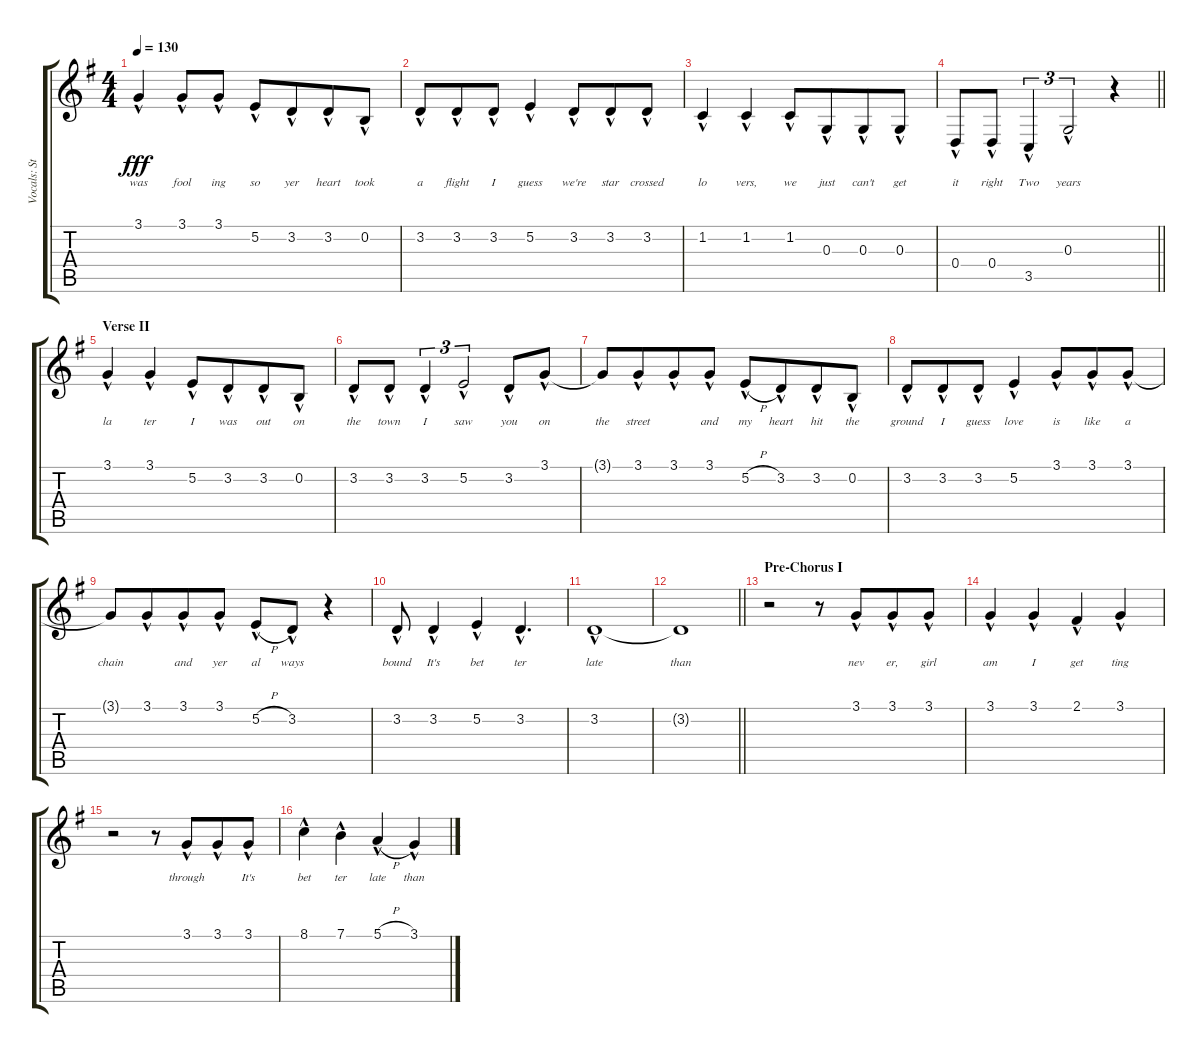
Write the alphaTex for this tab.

\track ("Vocals: Stephen" "Vocals: St") {instrument lead2sawtooth}
\staff {score tabs}
\tuning (E4 B3 G3 D3 A2 E2) {hide}
\ts (4 4)
\tempo 130
\clef g2
\ks g
3.1{hac}.4{lyrics (0 "was") lyrics (1 "") lyrics (2 "") lyrics (3 "") lyrics (4 "") dy fff} 3.1{hac}.8{lyrics (0 "fool") lyrics (1 "") lyrics (2 "") lyrics (3 "") lyrics (4 "")} 3.1{hac}.8{lyrics (0 "ing") lyrics (1 "") lyrics (2 "") lyrics (3 "") lyrics (4 "") beam split} 5.2{hac}.8{lyrics (0 "so") lyrics (1 "") lyrics (2 "") lyrics (3 "") lyrics (4 "")} 3.2{hac}.8{lyrics (0 "yer") lyrics (1 "") lyrics (2 "") lyrics (3 "") lyrics (4 "") beam merge} 3.2{hac}.8{lyrics (0 "heart") lyrics (1 "") lyrics (2 "") lyrics (3 "") lyrics (4 "")} 0.2{hac}.8{lyrics (0 "took") lyrics (1 "") lyrics (2 "") lyrics (3 "") lyrics (4 "")} |
3.2{hac}.8{lyrics (0 "a") lyrics (1 "") lyrics (2 "") lyrics (3 "") lyrics (4 "")} 3.2{hac}.8{lyrics (0 "flight") lyrics (1 "") lyrics (2 "") lyrics (3 "") lyrics (4 "") beam merge} 3.2{hac}.8{lyrics (0 "I") lyrics (1 "") lyrics (2 "") lyrics (3 "") lyrics (4 "")} 5.2{hac}.4{lyrics (0 "guess") lyrics (1 "") lyrics (2 "") lyrics (3 "") lyrics (4 "")} 3.2{hac}.8{lyrics (0 "we're") lyrics (1 "") lyrics (2 "") lyrics (3 "") lyrics (4 "") beam merge} 3.2{hac}.8{lyrics (0 "star") lyrics (1 "") lyrics (2 "") lyrics (3 "") lyrics (4 "")} 3.2{hac}.8{lyrics (0 "crossed") lyrics (1 "") lyrics (2 "") lyrics (3 "") lyrics (4 "")} |
1.2{hac}.4{lyrics (0 "lo") lyrics (1 "") lyrics (2 "") lyrics (3 "") lyrics (4 "")} 1.2{hac}.4{lyrics (0 "vers,") lyrics (1 "") lyrics (2 "") lyrics (3 "") lyrics (4 "")} 1.2{hac}.8{lyrics (0 "we") lyrics (1 "") lyrics (2 "") lyrics (3 "") lyrics (4 "")} 0.3{hac}.8{lyrics (0 "just") lyrics (1 "") lyrics (2 "") lyrics (3 "") lyrics (4 "") beam merge} 0.3{hac}.8{lyrics (0 "can't") lyrics (1 "") lyrics (2 "") lyrics (3 "") lyrics (4 "")} 0.3{hac}.8{lyrics (0 "get") lyrics (1 "") lyrics (2 "") lyrics (3 "") lyrics (4 "")} |
\barLineRight lightlight
0.4{hac}.8{lyrics (0 "it") lyrics (1 "") lyrics (2 "") lyrics (3 "") lyrics (4 "")} 0.4{hac}.8{lyrics (0 "right") lyrics (1 "") lyrics (2 "") lyrics (3 "") lyrics (4 "")} 3.5{hac}.4{tu (3 2) lyrics (0 "Two") lyrics (1 "") lyrics (2 "") lyrics (3 "") lyrics (4 "")} 0.3{hac}.2{tu (3 2) lyrics (0 "years") lyrics (1 "") lyrics (2 "") lyrics (3 "") lyrics (4 "")} r.4 |
\section ("" "Verse II")
3.1{hac}.4{lyrics (0 "la") lyrics (1 "") lyrics (2 "") lyrics (3 "") lyrics (4 "")} 3.1{hac}.4{lyrics (0 "ter") lyrics (1 "") lyrics (2 "") lyrics (3 "") lyrics (4 "")} 5.2{hac}.8{lyrics (0 "I") lyrics (1 "") lyrics (2 "") lyrics (3 "") lyrics (4 "")} 3.2{hac}.8{lyrics (0 "was") lyrics (1 "") lyrics (2 "") lyrics (3 "") lyrics (4 "") beam merge} 3.2{hac}.8{lyrics (0 "out") lyrics (1 "") lyrics (2 "") lyrics (3 "") lyrics (4 "")} 0.2{hac}.8{lyrics (0 "on") lyrics (1 "") lyrics (2 "") lyrics (3 "") lyrics (4 "")} |
3.2{hac}.8{lyrics (0 "the") lyrics (1 "") lyrics (2 "") lyrics (3 "") lyrics (4 "")} 3.2{hac}.8{lyrics (0 "town") lyrics (1 "") lyrics (2 "") lyrics (3 "") lyrics (4 "")} 3.2{hac}.4{tu (3 2) lyrics (0 "I") lyrics (1 "") lyrics (2 "") lyrics (3 "") lyrics (4 "")} 5.2{hac}.2{tu (3 2) lyrics (0 "saw") lyrics (1 "") lyrics (2 "") lyrics (3 "") lyrics (4 "")} 3.2{hac}.8{lyrics (0 "you") lyrics (1 "") lyrics (2 "") lyrics (3 "") lyrics (4 "")} 3.1{hac}.8{lyrics (0 "on") lyrics (1 "") lyrics (2 "") lyrics (3 "") lyrics (4 "")} |
3.1{t}.8{lyrics (0 "the") lyrics (1 "") lyrics (2 "") lyrics (3 "") lyrics (4 "")} 3.1{hac}.8{lyrics (0 "street") lyrics (1 "") lyrics (2 "") lyrics (3 "") lyrics (4 "") beam merge} 3.1{hac}.8{lyrics (0 "") lyrics (1 "") lyrics (2 "") lyrics (3 "") lyrics (4 "")} 3.1{hac}.8{lyrics (0 "and") lyrics (1 "") lyrics (2 "") lyrics (3 "") lyrics (4 "") beam split} 5.2{h hac}.8{lyrics (0 "my") lyrics (1 "") lyrics (2 "") lyrics (3 "") lyrics (4 "")} 3.2{hac}.8{lyrics (0 "heart") lyrics (1 "") lyrics (2 "") lyrics (3 "") lyrics (4 "") beam merge} 3.2{hac}.8{lyrics (0 "hit") lyrics (1 "") lyrics (2 "") lyrics (3 "") lyrics (4 "")} 0.2{hac}.8{lyrics (0 "the") lyrics (1 "") lyrics (2 "") lyrics (3 "") lyrics (4 "")} |
3.2{hac}.8{lyrics (0 "ground") lyrics (1 "") lyrics (2 "") lyrics (3 "") lyrics (4 "")} 3.2{hac}.8{lyrics (0 "I") lyrics (1 "") lyrics (2 "") lyrics (3 "") lyrics (4 "") beam merge} 3.2{hac}.8{lyrics (0 "guess") lyrics (1 "") lyrics (2 "") lyrics (3 "") lyrics (4 "")} 5.2{hac}.4{lyrics (0 "love") lyrics (1 "") lyrics (2 "") lyrics (3 "") lyrics (4 "")} 3.1{hac}.8{lyrics (0 "is") lyrics (1 "") lyrics (2 "") lyrics (3 "") lyrics (4 "") beam merge} 3.1{hac}.8{lyrics (0 "like") lyrics (1 "") lyrics (2 "") lyrics (3 "") lyrics (4 "")} 3.1{hac}.8{lyrics (0 "a") lyrics (1 "") lyrics (2 "") lyrics (3 "") lyrics (4 "")} |
3.1{t}.8{lyrics (0 "chain") lyrics (1 "") lyrics (2 "") lyrics (3 "") lyrics (4 "")} 3.1{hac}.8{lyrics (0 "") lyrics (1 "") lyrics (2 "") lyrics (3 "") lyrics (4 "") beam merge} 3.1{hac}.8{lyrics (0 "and") lyrics (1 "") lyrics (2 "") lyrics (3 "") lyrics (4 "")} 3.1{hac}.8{lyrics (0 "yer") lyrics (1 "") lyrics (2 "") lyrics (3 "") lyrics (4 "") beam split} 5.2{h hac}.8{lyrics (0 "al") lyrics (1 "") lyrics (2 "") lyrics (3 "") lyrics (4 "")} 3.2{hac}.8{lyrics (0 "ways") lyrics (1 "") lyrics (2 "") lyrics (3 "") lyrics (4 "")} r.4 |
3.2{hac}.8{lyrics (0 "bound") lyrics (1 "") lyrics (2 "") lyrics (3 "") lyrics (4 "")} 3.2{hac}.4{lyrics (0 "It's") lyrics (1 "") lyrics (2 "") lyrics (3 "") lyrics (4 "")} 5.2{hac}.4{lyrics (0 "bet") lyrics (1 "") lyrics (2 "") lyrics (3 "") lyrics (4 "")} 3.2{hac}.4{d lyrics (0 "ter") lyrics (1 "") lyrics (2 "") lyrics (3 "") lyrics (4 "")} |
3.2{hac}.1{lyrics (0 "late") lyrics (1 "") lyrics (2 "") lyrics (3 "") lyrics (4 "")} |
\barLineRight lightlight
3.2{t}.1{lyrics (0 "than") lyrics (1 "") lyrics (2 "") lyrics (3 "") lyrics (4 "")} |
\section ("" "Pre-Chorus I")
r.2 r.8 3.1{hac}.8{lyrics (0 "nev") lyrics (1 "") lyrics (2 "") lyrics (3 "") lyrics (4 "") beam merge} 3.1{hac}.8{lyrics (0 "er,") lyrics (1 "") lyrics (2 "") lyrics (3 "") lyrics (4 "")} 3.1{hac}.8{lyrics (0 "girl") lyrics (1 "") lyrics (2 "") lyrics (3 "") lyrics (4 "")} |
3.1{hac}.4{lyrics (0 "am") lyrics (1 "") lyrics (2 "") lyrics (3 "") lyrics (4 "")} 3.1{hac}.4{lyrics (0 "I") lyrics (1 "") lyrics (2 "") lyrics (3 "") lyrics (4 "")} 2.1{hac}.4{lyrics (0 "get") lyrics (1 "") lyrics (2 "") lyrics (3 "") lyrics (4 "")} 3.1{hac}.4{lyrics (0 "ting") lyrics (1 "") lyrics (2 "") lyrics (3 "") lyrics (4 "")} |
r.2 r.8 3.1{hac}.8{lyrics (0 "through") lyrics (1 "") lyrics (2 "") lyrics (3 "") lyrics (4 "") beam merge} 3.1{hac}.8{lyrics (0 "") lyrics (1 "") lyrics (2 "") lyrics (3 "") lyrics (4 "")} 3.1{hac}.8{lyrics (0 "It's") lyrics (1 "") lyrics (2 "") lyrics (3 "") lyrics (4 "")} |
8.1{hac}.4{lyrics (0 "bet") lyrics (1 "") lyrics (2 "") lyrics (3 "") lyrics (4 "")} 7.1{hac}.4{lyrics (0 "ter") lyrics (1 "") lyrics (2 "") lyrics (3 "") lyrics (4 "")} 5.1{h hac}.4{lyrics (0 "late") lyrics (1 "") lyrics (2 "") lyrics (3 "") lyrics (4 "")} 3.1{hac}.4{lyrics (0 "than") lyrics (1 "") lyrics (2 "") lyrics (3 "") lyrics (4 "")}
